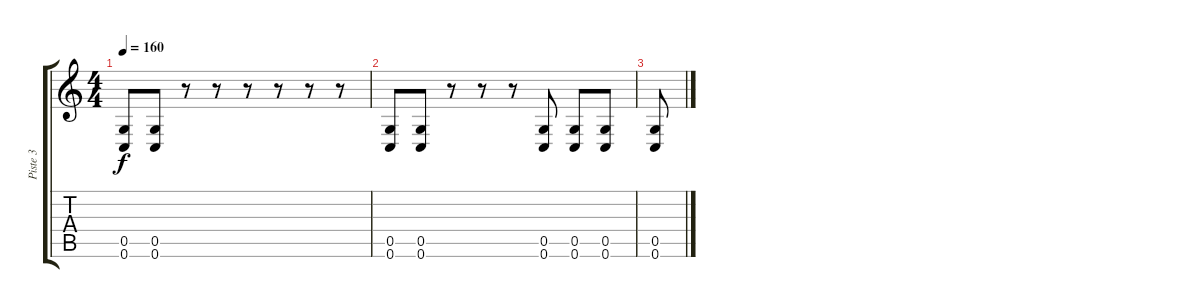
\track ("Piste 3" "Piste 3") {instrument overdrivenguitar}
\staff {score tabs}
\tuning (D4 A3 F3 C3 G2 C2) {hide}
\ts (4 4)
\tempo 160
\clef g2
\ks c
(0.5 0.6).8{dy f} (0.5 0.6).8 r.8 r.8 r.8 r.8 r.8 r.8 |
(0.5 0.6).8 (0.5 0.6).8 r.8 r.8 r.8 (0.5 0.6).8 (0.5 0.6).8 (0.5 0.6).8 |
(0.5 0.6).8
